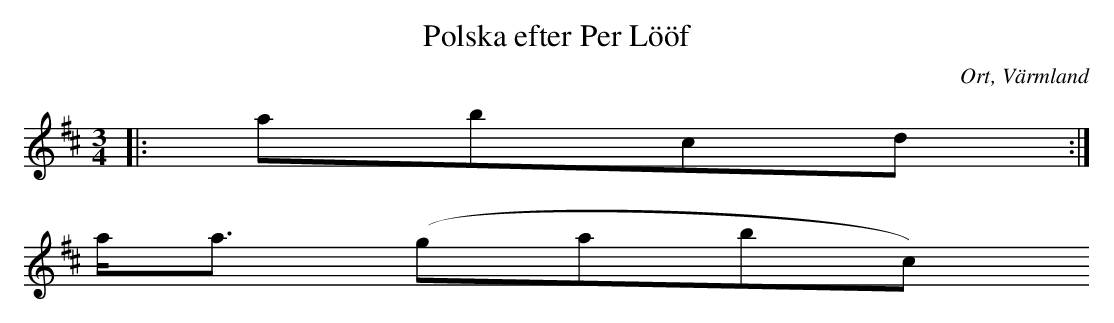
X:1
T:Polska efter Per Lööf
O:Ort, Värmland
M:3/4
L:1/8
K:D
|: abcd :|
a<a (gabc)
